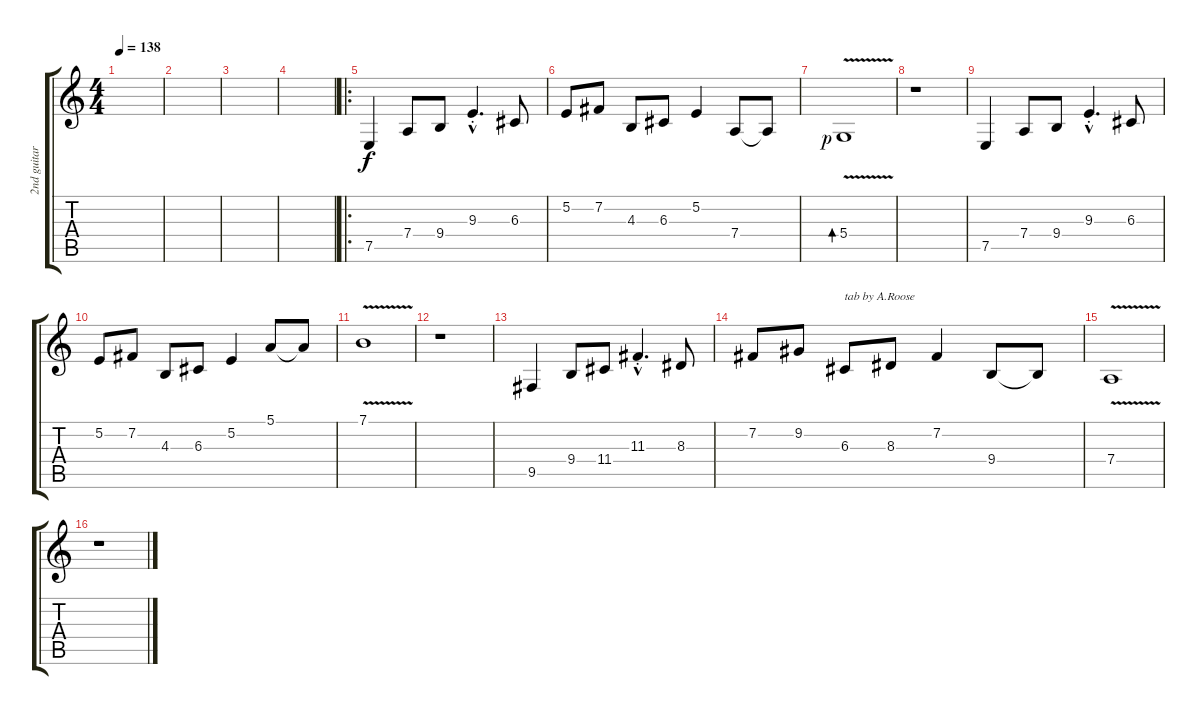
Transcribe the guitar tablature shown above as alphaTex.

\track ("2nd guitar" "2nd guitar") {instrument guitarfretnoise}
\staff {score tabs}
\tuning (E4 B3 G3 D3 A2 E2) {hide}
\ts (4 4)
\tempo 138
\clef g2
\ks c
|
|
|
|
\ro
7.5.4 7.4.8 9.4.8 9.3{hac st}.4{d} 6.3.8 |
5.2.8 7.2.8 4.3.8 6.3.8 5.2.4 7.4.8 7.4{t}.8 |
5.4{v rf 1}.1{bd 60} |
r.1 |
7.5.4 7.4.8 9.4.8 9.3{hac st}.4{d} 6.3.8 |
5.2.8 7.2.8 4.3.8 6.3.8 5.2.4 5.1.8 5.1{t}.8 |
7.1{v}.1 |
r.1 |
9.5.4 9.4.8 11.4.8 11.3{hac st}.4{d} 8.3.8 |
7.2.8 9.2.8 6.3.8{txt "tab by A.Roose"} 8.3.8 7.2.4 9.4.8 9.4{t}.8 |
7.4{v}.1 |
r.1
